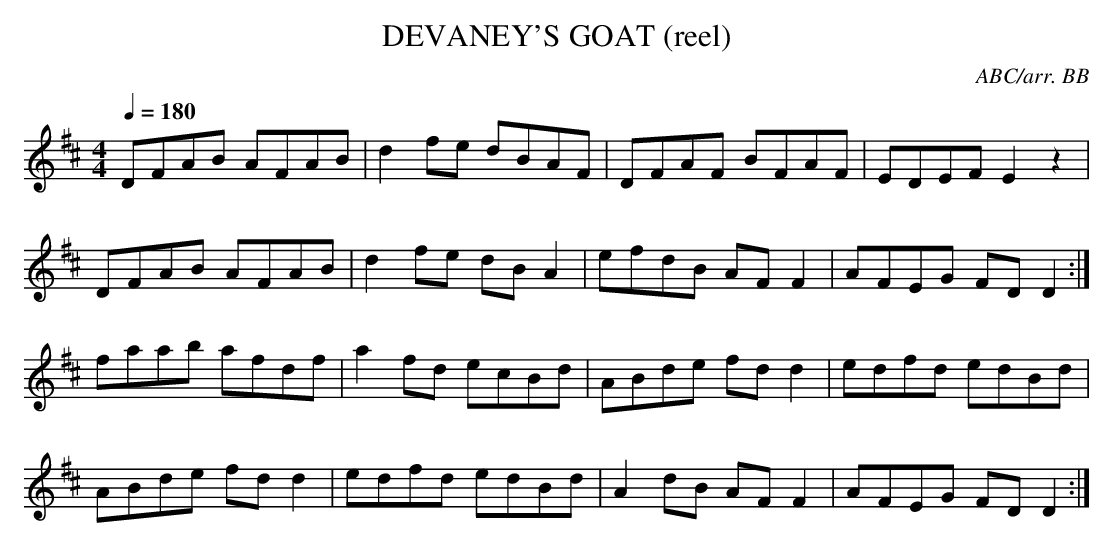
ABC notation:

X:1
T:DEVANEY'S GOAT (reel)
C:ABC/arr. BB
M:4/4
L:1/8
Q:1/4=180
K:D
DFAB AFAB|d2fe dBAF|DFAF BFAF|EDEF E2z2|
DFAB AFAB|d2fe dBA2|efdB AFF2|AFEG FDD2 :|
faab afdf|a2fd ecBd|ABde fdd2|edfd edBd|
ABde fdd2|edfd edBd|A2dB AFF2|AFEG FDD2 :|
